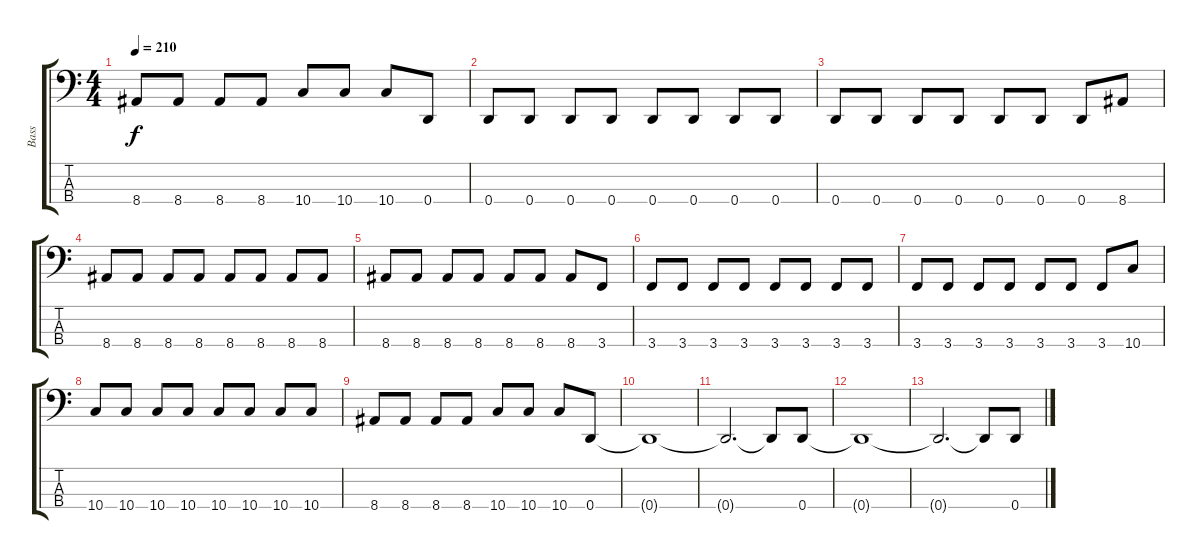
\track ("Bass " "Bass ") {instrument electricbassfinger}
\staff {score tabs}
\tuning (G2 D2 A1 D1) {hide}
\ts (4 4)
\tempo 210
\clef f4
\ks c
8.4.8{dy f} 8.4.8 8.4.8 8.4.8 10.4.8 10.4.8 10.4.8 0.4.8 |
0.4.8 0.4.8 0.4.8 0.4.8 0.4.8 0.4.8 0.4.8 0.4.8 |
0.4.8 0.4.8 0.4.8 0.4.8 0.4.8 0.4.8 0.4.8 8.4.8 |
8.4.8 8.4.8 8.4.8 8.4.8 8.4.8 8.4.8 8.4.8 8.4.8 |
8.4.8 8.4.8 8.4.8 8.4.8 8.4.8 8.4.8 8.4.8 3.4.8 |
3.4.8 3.4.8 3.4.8 3.4.8 3.4.8 3.4.8 3.4.8 3.4.8 |
3.4.8 3.4.8 3.4.8 3.4.8 3.4.8 3.4.8 3.4.8 10.4.8 |
10.4.8 10.4.8 10.4.8 10.4.8 10.4.8 10.4.8 10.4.8 10.4.8 |
8.4.8 8.4.8 8.4.8 8.4.8 10.4.8 10.4.8 10.4.8 0.4.8 |
0.4{t}.1 |
0.4{t}.2{d} 0.4{t}.8 0.4.8 |
0.4{t}.1 |
0.4{t}.2{d} 0.4{t}.8 0.4.8
